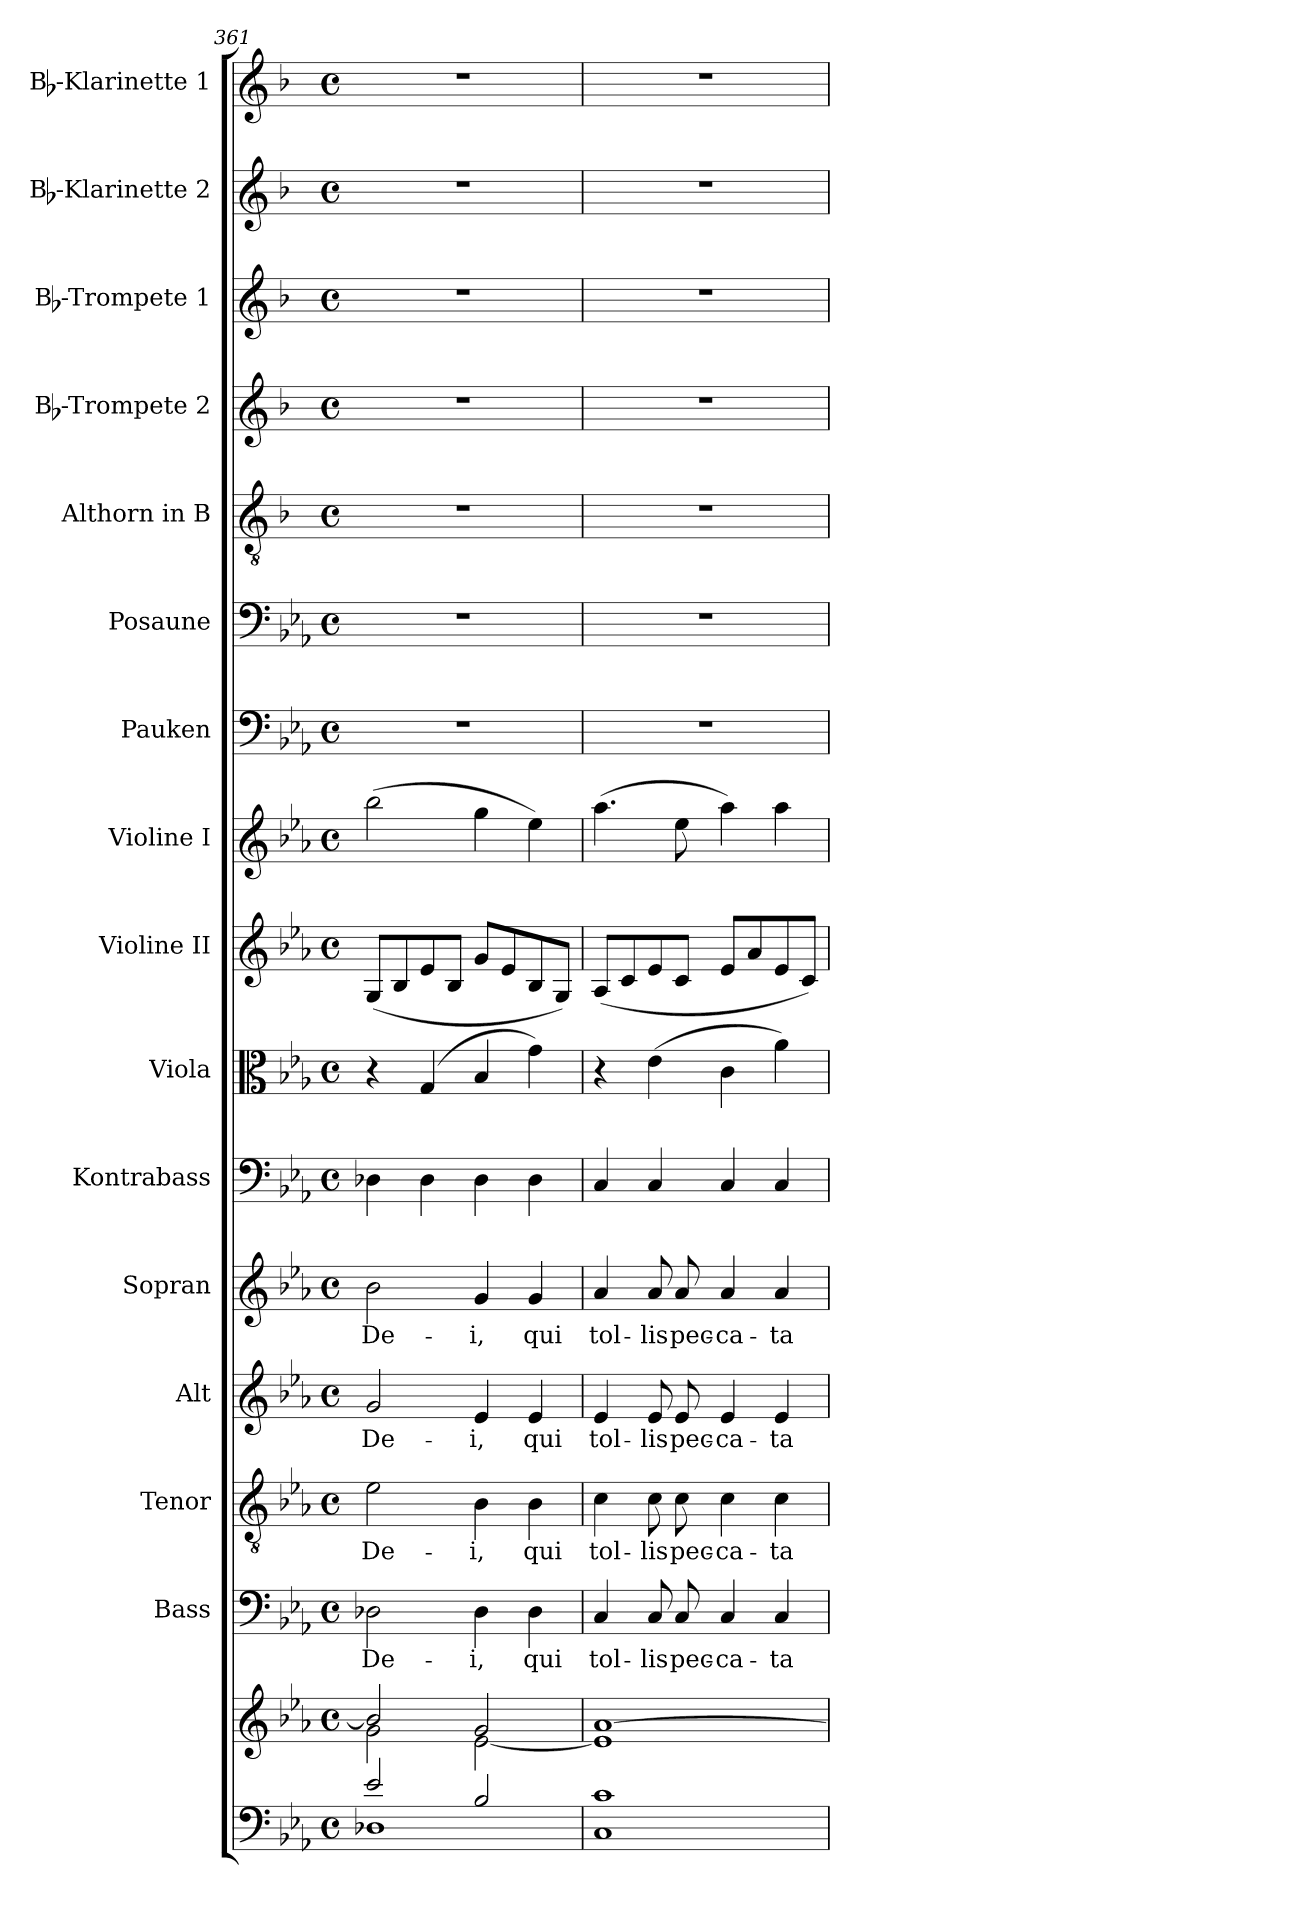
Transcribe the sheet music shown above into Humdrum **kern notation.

**kern	**kern	**kern	**text	**kern	**text	**kern	**text	**kern	**text	**kern	**kern	**kern	**kern	**kern	**kern	**kern	**kern	**kern	**kern	**kern
*part16	*part16	*part15	*part15	*part14	*part14	*part13	*part13	*part12	*part12	*part11	*part10	*part9	*part8	*part7	*part6	*part5	*part4	*part3	*part2	*part1
*staff17	*staff16	*staff15	*staff15	*staff14	*staff14	*staff13	*staff13	*staff12	*staff12	*staff11	*staff10	*staff9	*staff8	*staff7	*staff6	*staff5	*staff4	*staff3	*staff2	*staff1
*	*	*I"Bass	*	*I"Tenor	*	*I"Alt	*	*I"Sopran	*	*I"Kontrabass	*I"Viola	*I"Violine II	*I"Violine I	*I"Pauken	*I"Posaune	*I"Althorn in B	*I"Bb-Trompete 2	*I"Bb-Trompete 1	*I"Bb-Klarinette 2	*I"Bb-Klarinette 1
*	*	*I'B.	*	*I'T.	*	*I'A.	*	*I'S.	*	*I'Kb.	*I'Vla.	*I'Vl. II	*I'Vl. I	*I'Pk.	*I'Pos.	*	*I'Bb Trp. 2	*I'Bb Trp. 1	*I'Bb Kl. 2	*I'Bb Kl. 1
*clefF4	*clefG2	*clefF4	*	*clefGv2	*	*clefG2	*	*clefG2	*	*clefF4	*clefC3	*clefG2	*clefG2	*clefF4	*clefF4	*clefGv2	*clefG2	*clefG2	*clefG2	*clefG2
*	*	*	*	*	*	*	*	*	*	*ITrd7c12	*	*	*	*	*	*ITrd1c2	*ITrd1c2	*ITrd1c2	*ITrd1c2	*ITrd1c2
*k[b-e-a-]	*k[b-e-a-]	*k[b-e-a-]	*	*k[b-e-a-]	*	*k[b-e-a-]	*	*k[b-e-a-]	*	*k[b-e-a-]	*k[b-e-a-]	*k[b-e-a-]	*k[b-e-a-]	*k[b-e-a-]	*k[b-e-a-]	*k[b-e-a-]	*k[b-e-a-]	*k[b-e-a-]	*k[b-e-a-]	*k[b-e-a-]
*E-:	*E-:	*E-:	*	*E-:	*	*E-:	*	*E-:	*	*E-:	*E-:	*E-:	*E-:	*E-:	*E-:	*E-:	*E-:	*E-:	*E-:	*E-:
*M4/4	*M4/4	*M4/4	*	*M4/4	*	*M4/4	*	*M4/4	*	*M4/4	*M4/4	*M4/4	*M4/4	*M4/4	*M4/4	*M4/4	*M4/4	*M4/4	*M4/4	*M4/4
*met(c)	*met(c)	*met(c)	*	*met(c)	*	*met(c)	*	*met(c)	*	*met(c)	*met(c)	*met(c)	*met(c)	*met(c)	*met(c)	*met(c)	*met(c)	*met(c)	*met(c)	*met(c)
=361	=361	=361	=361	=361	=361	=361	=361	=361	=361	=361	=361	=361	=361	=361	=361	=361	=361	=361	=361	=361
*^	*^	*	*	*	*	*	*	*	*	*	*	*	*	*	*	*	*	*	*	*
!	!	!	!	!	!LO:LY:b	!	!LO:LY:b	!	!LO:LY:b	!	!LO:LY:b	!	!	!	!	!	!	!	!	!	!	!
2e-/	1D-X	2b-/]	2g\	2D-X\	De-	2e-\	De-	2g/	De-	2b-\	De-	4DD-X\	4r	(<8G/L	(>2bb-\	1r	1r	1r	1r	1r	1r	1r
.	.	.	.	.	.	.	.	.	.	.	.	.	.	8B-/	.	.	.	.	.	.	.	.
.	.	.	.	.	.	.	.	.	.	.	.	4DD-\	(4G/	8e-/	.	.	.	.	.	.	.	.
.	.	.	.	.	.	.	.	.	.	.	.	.	.	8B-/J	.	.	.	.	.	.	.	.
!	!	!	!	!	!LO:LY:b	!	!LO:LY:b	!	!LO:LY:b	!	!LO:LY:b	!	!	!	!	!	!	!	!	!	!	!
2B-/	.	2g/	[<2e-\	4D-\	-i,	4B-\	-i,	4e-/	-i,	4g/	-i,	4DD-\	4B-/	8g/L	4gg\	.	.	.	.	.	.	.
.	.	.	.	.	.	.	.	.	.	.	.	.	.	8e-/	.	.	.	.	.	.	.	.
!	!	!	!	!	!LO:LY:b	!	!LO:LY:b	!	!LO:LY:b	!	!LO:LY:b	!	!	!	!	!	!	!	!	!	!	!
.	.	.	.	4D-\	qui	4B-\	qui	4e-/	qui	4g/	qui	4DD-\	4g\)	8B-/	4ee-\)	.	.	.	.	.	.	.
.	.	.	.	.	.	.	.	.	.	.	.	.	.	8G/J)	.	.	.	.	.	.	.	.
!!LO:PB:g=z
=362	=362	=362	=362	=362	=362	=362	=362	=362	=362	=362	=362	=362	=362	=362	=362	=362	=362	=362	=362	=362	=362	=362
!	!	!	!	!	!LO:LY:b	!	!LO:LY:b	!	!LO:LY:b	!	!LO:LY:b	!	!	!	!	!	!	!	!	!	!	!
1c	1C	[>1a-	1e-]	4C/	tol-	4c\	tol-	4e-/	tol-	4a-/	tol-	4CC/	4r	(<8A-/L	(>4.aa-\	1r	1r	1r	1r	1r	1r	1r
.	.	.	.	.	.	.	.	.	.	.	.	.	.	8c/	.	.	.	.	.	.	.	.
!	!	!	!	!	!LO:LY:b	!	!LO:LY:b	!	!LO:LY:b	!	!LO:LY:b	!	!	!	!	!	!	!	!	!	!	!
.	.	.	.	8C/	-lis	8c\	-lis	8e-/	-lis	8a-/	-lis	4CC/	(>4e-\	8e-/	.	.	.	.	.	.	.	.
!	!	!	!	!	!LO:LY:b	!	!LO:LY:b	!	!LO:LY:b	!	!LO:LY:b	!	!	!	!	!	!	!	!	!	!	!
.	.	.	.	8C/	pec-	8c\	pec-	8e-/	pec-	8a-/	pec-	.	.	8c/J	8ee-\	.	.	.	.	.	.	.
!	!	!	!	!	!LO:LY:b	!	!LO:LY:b	!	!LO:LY:b	!	!LO:LY:b	!	!	!	!	!	!	!	!	!	!	!
.	.	.	.	4C/	-ca-	4c\	-ca-	4e-/	-ca-	4a-/	-ca-	4CC/	4c\	8e-/L	4aa-\)	.	.	.	.	.	.	.
.	.	.	.	.	.	.	.	.	.	.	.	.	.	8a-/	.	.	.	.	.	.	.	.
!	!	!	!	!	!LO:LY:b	!	!LO:LY:b	!	!LO:LY:b	!	!LO:LY:b	!	!	!	!	!	!	!	!	!	!	!
.	.	.	.	4C/	-ta	4c\	-ta	4e-/	-ta	4a-/	-ta	4CC/	4a-\)	8e-/	4aa-\	.	.	.	.	.	.	.
.	.	.	.	.	.	.	.	.	.	.	.	.	.	8c/J)	.	.	.	.	.	.	.	.
*v	*v	*	*	*	*	*	*	*	*	*	*	*	*	*	*	*	*	*	*	*	*	*
*	*v	*v	*	*	*	*	*	*	*	*	*	*	*	*	*	*	*	*	*	*	*
=	=	=	=	=	=	=	=	=	=	=	=	=	=	=	=	=	=	=	=	=
*-	*-	*-	*-	*-	*-	*-	*-	*-	*-	*-	*-	*-	*-	*-	*-	*-	*-	*-	*-	*-
